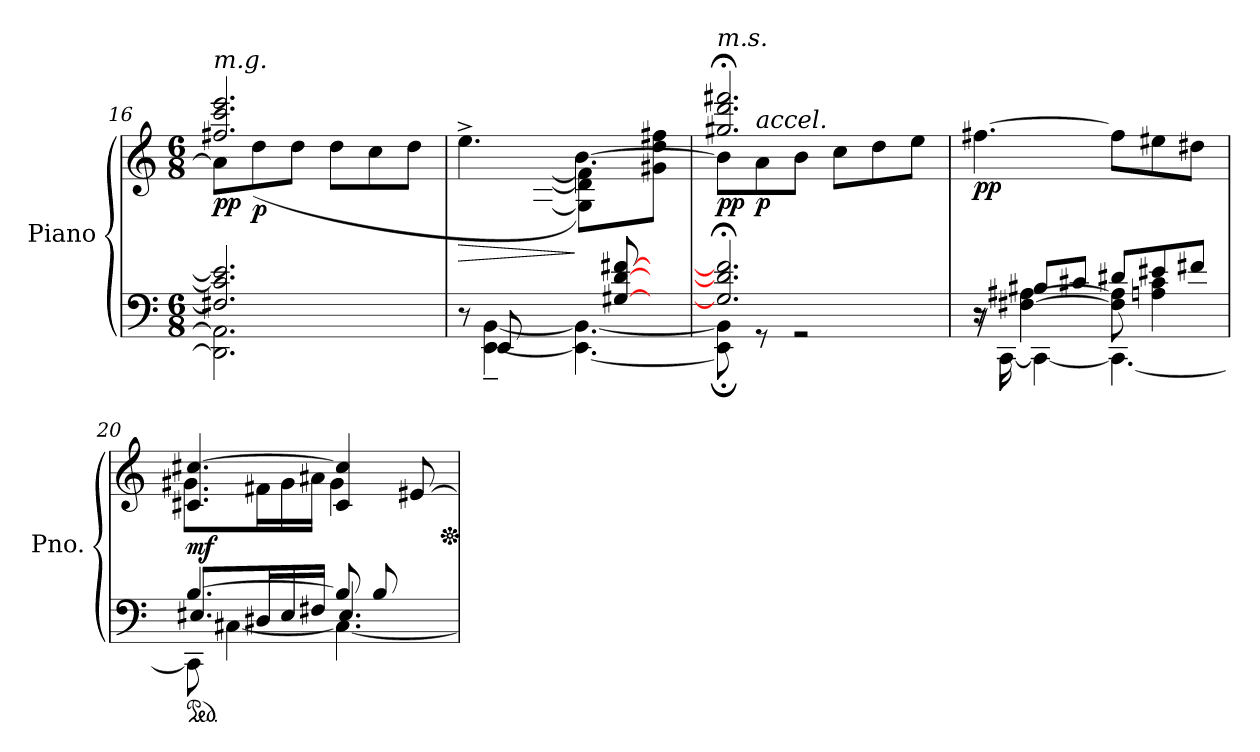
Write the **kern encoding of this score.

**kern	**kern	**dynam
*part1	*part1	*part1
*staff2	*staff1	*staff1/2
*I"Piano	*	*
*I'Pno.	*	*
!!LO:LB:g=z
*clefF4	*clefG2	*
*k[]	*k[]	*
*M6/8	*M6/8	*
*MM60	*MM60	*
=16	=16	=16
*^	*^	*
!	!	!LO:TX:a:i:t=m.g.	!	!
!	!	!	!	!LO:DY:b
2.F#X/] 2.c/] 2.e/]	2.DD\] 2.AA\]	2.ff#X/ 2.ccc/ 2.eee/	8a\L]	pp
*	*	*MM90	*	*
!	!	!	!	!LO:DY:b
.	.	.	(>8dd\	p
.	.	.	8dd\J	.
.	.	.	8dd\L	.
.	.	.	8cc\	.
.	.	.	8dd\J	.
=17	=17	=17	=17	=17
*	*	*MM84	*	*
!	!	!	!	!LO:HP:b
8r	8rAyy	4.ee^\	4ryy	>
8EE/L	[4EE\~ [4BB\~	.	.	.
*	*	*MM80	*	*
4ryy	.	.	[8G#X\ [8d\ [8f#X\J	.
.	4.EE\_ 4.BB\_	[4.b\)	8G#\] 8d\] 8f#\]L	]
*	*	*MM75	*	*
[8G#X/ [8d/ [8f#X/	.	.	8ryy	.
*	*	*MM71	*	*
8ryy	.	.	8g#X\ 8dd\ 8ff#X\J	.
=18	=18	=18	=18	=18
!	!	!LO:TX:a:i:t=m.s.	!	!
!	!	!	!	!LO:DY:b
2.G#/];< 2.d/];< 2.f#/];<	8EE\]; 8BB\];	2.gg#X/;< 2.ddd/;< 2.fff#X/;<	8b\L]	pp
*	*	*MM72	*	*
!	!	!	!LO:TX:a:i:t=accel.	!
!	!	!	!	!LO:DY:b
.	8r	.	8a\	p
.	2r	.	8b\J	.
*	*	*MM78	*	*
.	.	.	8cc\L	.
.	.	.	8dd\	.
*	*	*MM84	*	*
.	.	.	8ee\J	.
*v	*v	*	*	*
*	*v	*v	*
=19	=19	=19
*	*MM90	*
*^	*^	*
*	*^	*	*	*
!	!	!	!LO:TX:a:i:t=a tempo	!	!
!	!	!	!	!	!LO:DY:b
*	*	*	*v	*v	*
8r	16r	8r	[4.ff#X\	pp
.	[16CC\	.	.	.
(>8B#X/L	4CC\_	[4F#X\ [4A#X\	.	.
8c#X/J	.	.	.	.
8d#X/L	4.CC\_	8F#\] 8A#\]	8ff#\L]	.
8e#X/	.	4An\ 4c#\	8ee#X\	.
8f#X/J	.	.	8dd#X\J	.
=20	=20	=20	=20	=20
*ped	*	*	*	*
*	*	*	*^	*
*	*	*	*	*^	*
!	!	!	!	!	!	!LO:DY:a=2
[4.B/	8CC\]	8.E#X/L	4.c#X/ [4.cc#X/	8.g#X\L)	8ryy	mf
*	*	*	*	*v	*v	*
.	[4C#X\	.	.	.	.
.	.	16D#X/L	.	16f#X\L	.
.	.	16E#/	.	16g#\	.
.	.	16F#X/JJ	.	16a#X\JJ	.
8B/L]	4.C#\_	4.E#/	4c#/ 4cc#/]	4g#\	.
8B/	.	.	.	.	.
*	*	*	*	*^	*
8ryy	.	.	[8e#X/	8reyy	8e\J	.
*v	*v	*v	*	*	*	*
*	*Xped	*	*	*
*	*v	*v	*v	*
=	=	=
*-	*-	*-
